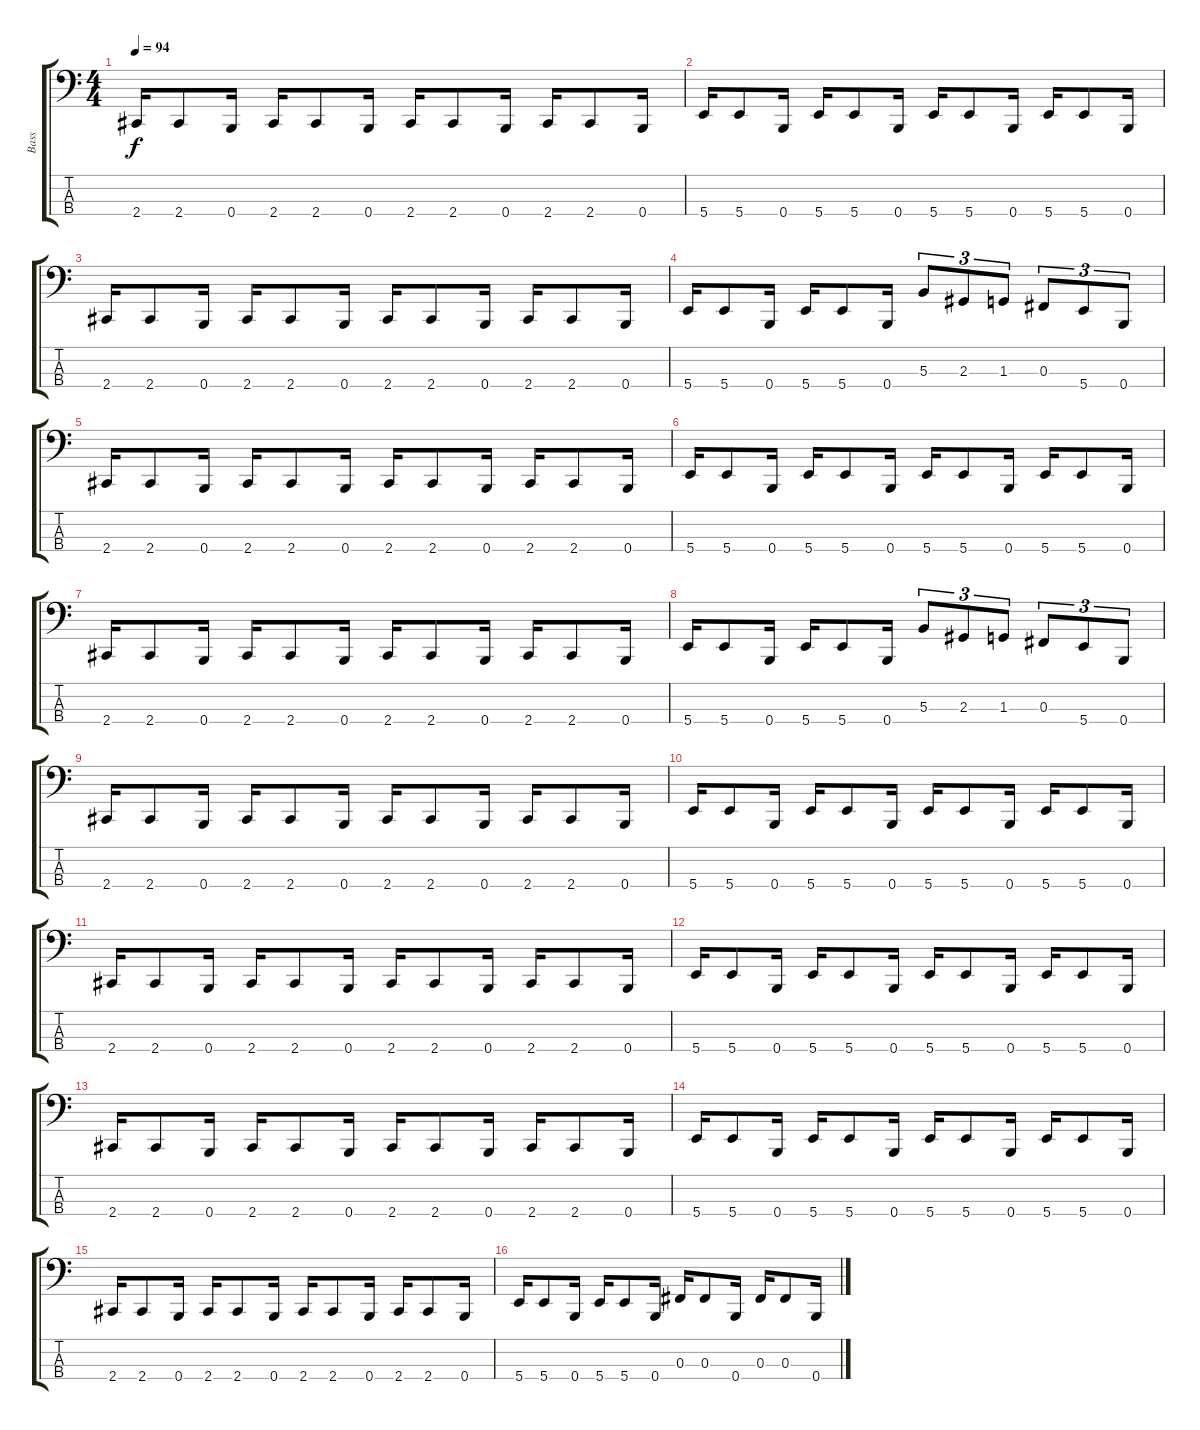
\track ("Bass" "Bass") {instrument electricbassfinger}
\staff {score tabs}
\tuning (E2 B1 Gb1 B0) {hide}
\ts (4 4)
\tempo 94
\clef f4
\ks c
2.4.16{dy f} 2.4.8 0.4.16 2.4.16 2.4.8 0.4.16 2.4.16 2.4.8 0.4.16 2.4.16 2.4.8 0.4.16 |
5.4.16 5.4.8 0.4.16 5.4.16 5.4.8 0.4.16 5.4.16 5.4.8 0.4.16 5.4.16 5.4.8 0.4.16 |
2.4.16 2.4.8 0.4.16 2.4.16 2.4.8 0.4.16 2.4.16 2.4.8 0.4.16 2.4.16 2.4.8 0.4.16 |
5.4.16 5.4.8 0.4.16 5.4.16 5.4.8 0.4.16 5.3.8{tu (3 2)} 2.3.8{tu (3 2)} 1.3.8{tu (3 2)} 0.3.8{tu (3 2)} 5.4.8{tu (3 2)} 0.4.8{tu (3 2)} |
2.4.16 2.4.8 0.4.16 2.4.16 2.4.8 0.4.16 2.4.16 2.4.8 0.4.16 2.4.16 2.4.8 0.4.16 |
5.4.16 5.4.8 0.4.16 5.4.16 5.4.8 0.4.16 5.4.16 5.4.8 0.4.16 5.4.16 5.4.8 0.4.16 |
2.4.16 2.4.8 0.4.16 2.4.16 2.4.8 0.4.16 2.4.16 2.4.8 0.4.16 2.4.16 2.4.8 0.4.16 |
5.4.16 5.4.8 0.4.16 5.4.16 5.4.8 0.4.16 5.3.8{tu (3 2)} 2.3.8{tu (3 2)} 1.3.8{tu (3 2)} 0.3.8{tu (3 2)} 5.4.8{tu (3 2)} 0.4.8{tu (3 2)} |
2.4.16 2.4.8 0.4.16 2.4.16 2.4.8 0.4.16 2.4.16 2.4.8 0.4.16 2.4.16 2.4.8 0.4.16 |
5.4.16 5.4.8 0.4.16 5.4.16 5.4.8 0.4.16 5.4.16 5.4.8 0.4.16 5.4.16 5.4.8 0.4.16 |
2.4.16 2.4.8 0.4.16 2.4.16 2.4.8 0.4.16 2.4.16 2.4.8 0.4.16 2.4.16 2.4.8 0.4.16 |
5.4.16 5.4.8 0.4.16 5.4.16 5.4.8 0.4.16 5.4.16 5.4.8 0.4.16 5.4.16 5.4.8 0.4.16 |
2.4.16 2.4.8 0.4.16 2.4.16 2.4.8 0.4.16 2.4.16 2.4.8 0.4.16 2.4.16 2.4.8 0.4.16 |
5.4.16 5.4.8 0.4.16 5.4.16 5.4.8 0.4.16 5.4.16 5.4.8 0.4.16 5.4.16 5.4.8 0.4.16 |
2.4.16 2.4.8 0.4.16 2.4.16 2.4.8 0.4.16 2.4.16 2.4.8 0.4.16 2.4.16 2.4.8 0.4.16 |
5.4.16 5.4.8 0.4.16 5.4.16 5.4.8 0.4.16 0.3.16 0.3.8 0.4.16 0.3.16 0.3.8 0.4.16
